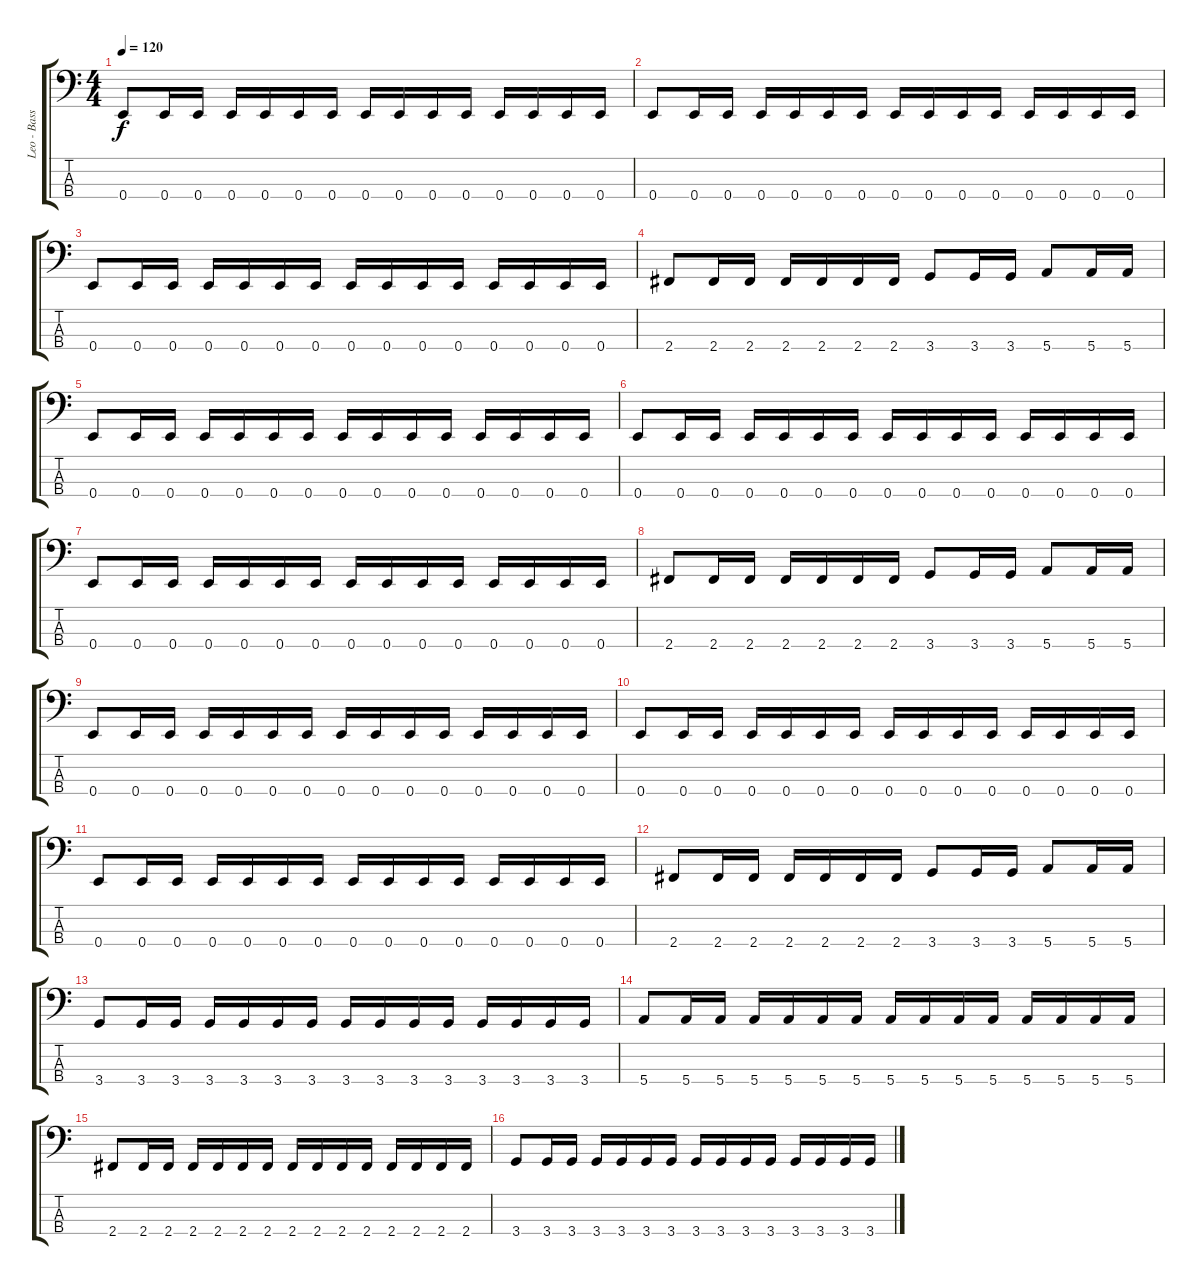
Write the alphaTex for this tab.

\track ("Leo - Bass" "Leo - Bass") {instrument electricbassfinger}
\staff {score tabs}
\tuning (G2 D2 A1 E1) {hide}
\ts (4 4)
\tempo 120
\clef f4
\ks c
0.4.8{dy f} 0.4.16 0.4.16 0.4.16 0.4.16 0.4.16 0.4.16 0.4.16 0.4.16 0.4.16 0.4.16 0.4.16 0.4.16 0.4.16 0.4.16 |
0.4.8 0.4.16 0.4.16 0.4.16 0.4.16 0.4.16 0.4.16 0.4.16 0.4.16 0.4.16 0.4.16 0.4.16 0.4.16 0.4.16 0.4.16 |
0.4.8 0.4.16 0.4.16 0.4.16 0.4.16 0.4.16 0.4.16 0.4.16 0.4.16 0.4.16 0.4.16 0.4.16 0.4.16 0.4.16 0.4.16 |
2.4.8 2.4.16 2.4.16 2.4.16 2.4.16 2.4.16 2.4.16 3.4.8 3.4.16 3.4.16 5.4.8 5.4.16 5.4.16 |
0.4.8 0.4.16 0.4.16 0.4.16 0.4.16 0.4.16 0.4.16 0.4.16 0.4.16 0.4.16 0.4.16 0.4.16 0.4.16 0.4.16 0.4.16 |
0.4.8 0.4.16 0.4.16 0.4.16 0.4.16 0.4.16 0.4.16 0.4.16 0.4.16 0.4.16 0.4.16 0.4.16 0.4.16 0.4.16 0.4.16 |
0.4.8 0.4.16 0.4.16 0.4.16 0.4.16 0.4.16 0.4.16 0.4.16 0.4.16 0.4.16 0.4.16 0.4.16 0.4.16 0.4.16 0.4.16 |
2.4.8 2.4.16 2.4.16 2.4.16 2.4.16 2.4.16 2.4.16 3.4.8 3.4.16 3.4.16 5.4.8 5.4.16 5.4.16 |
0.4.8 0.4.16 0.4.16 0.4.16 0.4.16 0.4.16 0.4.16 0.4.16 0.4.16 0.4.16 0.4.16 0.4.16 0.4.16 0.4.16 0.4.16 |
0.4.8 0.4.16 0.4.16 0.4.16 0.4.16 0.4.16 0.4.16 0.4.16 0.4.16 0.4.16 0.4.16 0.4.16 0.4.16 0.4.16 0.4.16 |
0.4.8 0.4.16 0.4.16 0.4.16 0.4.16 0.4.16 0.4.16 0.4.16 0.4.16 0.4.16 0.4.16 0.4.16 0.4.16 0.4.16 0.4.16 |
2.4.8 2.4.16 2.4.16 2.4.16 2.4.16 2.4.16 2.4.16 3.4.8 3.4.16 3.4.16 5.4.8 5.4.16 5.4.16 |
3.4.8 3.4.16 3.4.16 3.4.16 3.4.16 3.4.16 3.4.16 3.4.16 3.4.16 3.4.16 3.4.16 3.4.16 3.4.16 3.4.16 3.4.16 |
5.4.8 5.4.16 5.4.16 5.4.16 5.4.16 5.4.16 5.4.16 5.4.16 5.4.16 5.4.16 5.4.16 5.4.16 5.4.16 5.4.16 5.4.16 |
2.4.8 2.4.16 2.4.16 2.4.16 2.4.16 2.4.16 2.4.16 2.4.16 2.4.16 2.4.16 2.4.16 2.4.16 2.4.16 2.4.16 2.4.16 |
3.4.8 3.4.16 3.4.16 3.4.16 3.4.16 3.4.16 3.4.16 3.4.16 3.4.16 3.4.16 3.4.16 3.4.16 3.4.16 3.4.16 3.4.16
